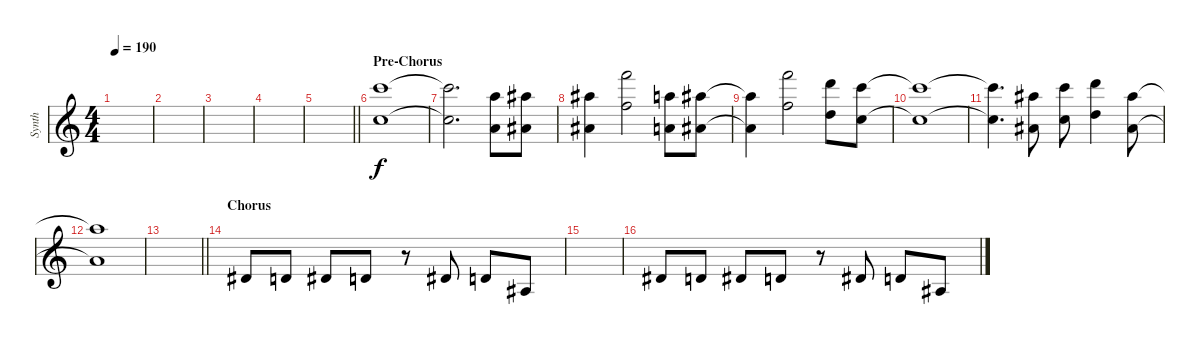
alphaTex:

\track ("Synth" "Synth") {instrument lead2sawtooth}
\staff {score}
\tuning (E4 B3 G3 D3 A2 D2) {hide}
\ts (4 4)
\tempo 190
\clef g2
\ks c
|
|
|
|
\barLineRight lightlight
|
\section ("" "Pre-Chorus")
(20.1 13.2).1 |
(20.1{t} 13.2{t}).2{d} (17.1 10.2).8 (18.1 11.2).8 |
(18.1 11.2).4 (25.1 18.2).2 (17.1 10.2).8 (18.1 11.2).8 |
(18.1{t} 11.2{t}).4 (25.1 18.2).2 (22.1 15.2).8 (20.1 13.2).8 |
(20.1{t} 13.2{t}).1 |
(20.1{t} 13.2{t}).4{d} (18.1 11.2).8 (20.1 13.2).8 (22.1 15.2).4 (18.1 11.2).8 |
(18.1{t} 11.2{t}).1 |
\barLineRight lightlight
|
\section ("" "Chorus")
4.2.8 3.2.8 4.2.8 3.2.8 r.8 4.2.8 3.2.8 3.3.8 |
|
4.2.8 3.2.8 4.2.8 3.2.8 r.8 4.2.8 3.2.8 3.3.8
